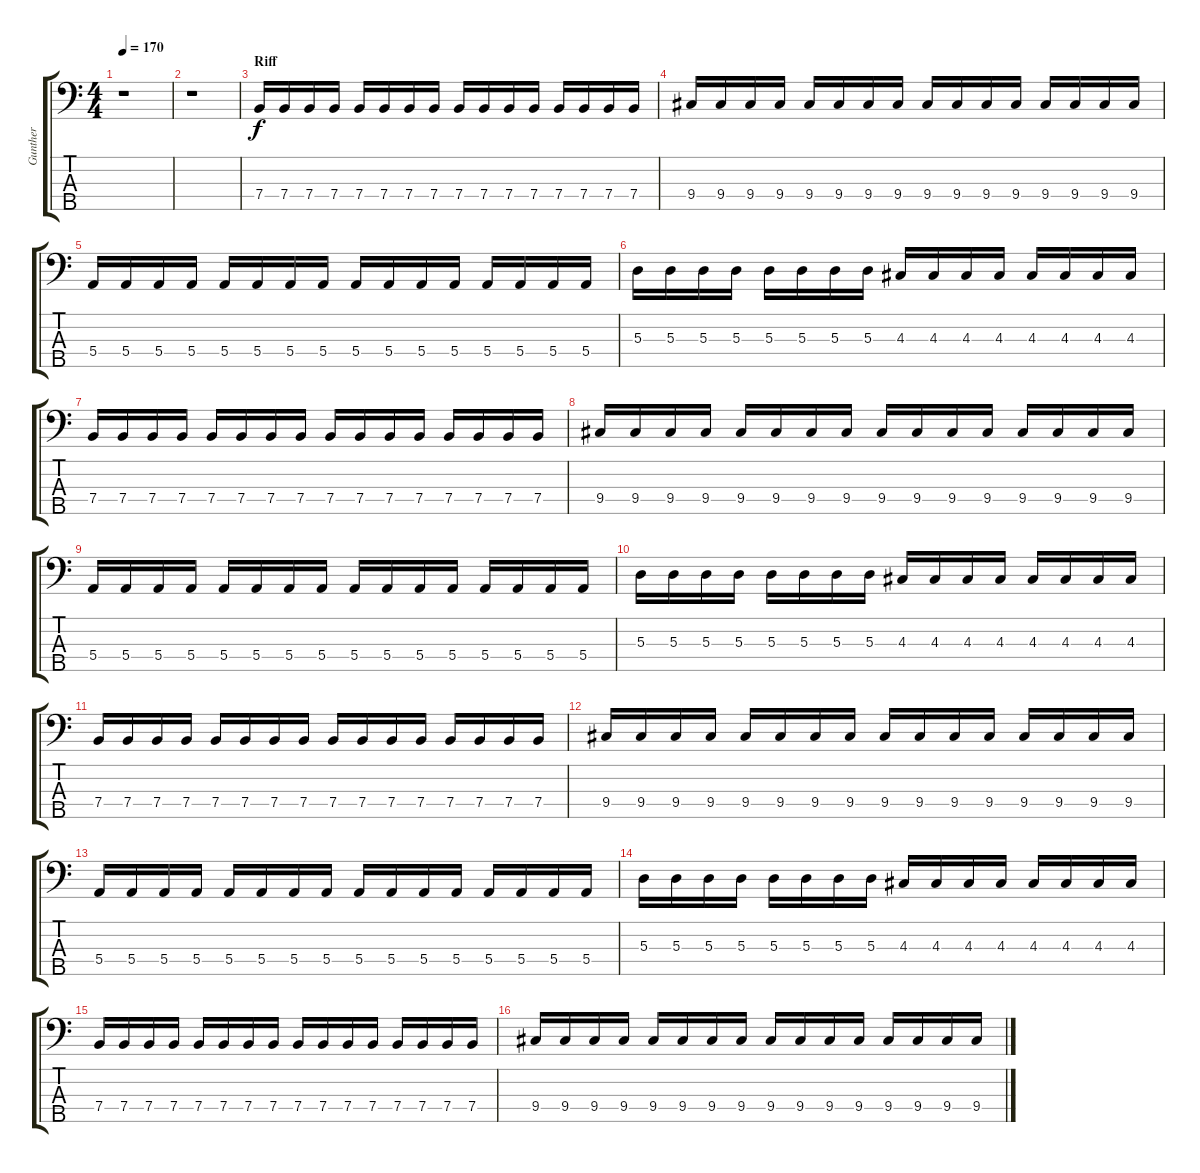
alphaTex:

\track ("Gunther" "Gunther") {instrument electricbasspick}
\staff {score tabs}
\tuning (G2 D2 A1 E1 B0) {hide}
\ts (4 4)
\tempo 170
\clef f4
\ks c
r.1{dy f instrument electricbasspick} |
r.1 |
\section ("" "Riff")
7.4.16 7.4.16 7.4.16 7.4.16 7.4.16 7.4.16 7.4.16 7.4.16 7.4.16 7.4.16 7.4.16 7.4.16 7.4.16 7.4.16 7.4.16 7.4.16 |
9.4.16 9.4.16 9.4.16 9.4.16 9.4.16 9.4.16 9.4.16 9.4.16 9.4.16 9.4.16 9.4.16 9.4.16 9.4.16 9.4.16 9.4.16 9.4.16 |
5.4.16 5.4.16 5.4.16 5.4.16 5.4.16 5.4.16 5.4.16 5.4.16 5.4.16 5.4.16 5.4.16 5.4.16 5.4.16 5.4.16 5.4.16 5.4.16 |
5.3.16 5.3.16 5.3.16 5.3.16 5.3.16 5.3.16 5.3.16 5.3.16 4.3.16 4.3.16 4.3.16 4.3.16 4.3.16 4.3.16 4.3.16 4.3.16 |
7.4.16 7.4.16 7.4.16 7.4.16 7.4.16 7.4.16 7.4.16 7.4.16 7.4.16 7.4.16 7.4.16 7.4.16 7.4.16 7.4.16 7.4.16 7.4.16 |
9.4.16 9.4.16 9.4.16 9.4.16 9.4.16 9.4.16 9.4.16 9.4.16 9.4.16 9.4.16 9.4.16 9.4.16 9.4.16 9.4.16 9.4.16 9.4.16 |
5.4.16 5.4.16 5.4.16 5.4.16 5.4.16 5.4.16 5.4.16 5.4.16 5.4.16 5.4.16 5.4.16 5.4.16 5.4.16 5.4.16 5.4.16 5.4.16 |
5.3.16 5.3.16 5.3.16 5.3.16 5.3.16 5.3.16 5.3.16 5.3.16 4.3.16 4.3.16 4.3.16 4.3.16 4.3.16 4.3.16 4.3.16 4.3.16 |
7.4.16 7.4.16 7.4.16 7.4.16 7.4.16 7.4.16 7.4.16 7.4.16 7.4.16 7.4.16 7.4.16 7.4.16 7.4.16 7.4.16 7.4.16 7.4.16 |
9.4.16 9.4.16 9.4.16 9.4.16 9.4.16 9.4.16 9.4.16 9.4.16 9.4.16 9.4.16 9.4.16 9.4.16 9.4.16 9.4.16 9.4.16 9.4.16 |
5.4.16 5.4.16 5.4.16 5.4.16 5.4.16 5.4.16 5.4.16 5.4.16 5.4.16 5.4.16 5.4.16 5.4.16 5.4.16 5.4.16 5.4.16 5.4.16 |
5.3.16 5.3.16 5.3.16 5.3.16 5.3.16 5.3.16 5.3.16 5.3.16 4.3.16 4.3.16 4.3.16 4.3.16 4.3.16 4.3.16 4.3.16 4.3.16 |
7.4.16 7.4.16 7.4.16 7.4.16 7.4.16 7.4.16 7.4.16 7.4.16 7.4.16 7.4.16 7.4.16 7.4.16 7.4.16 7.4.16 7.4.16 7.4.16 |
9.4.16 9.4.16 9.4.16 9.4.16 9.4.16 9.4.16 9.4.16 9.4.16 9.4.16 9.4.16 9.4.16 9.4.16 9.4.16 9.4.16 9.4.16 9.4.16
